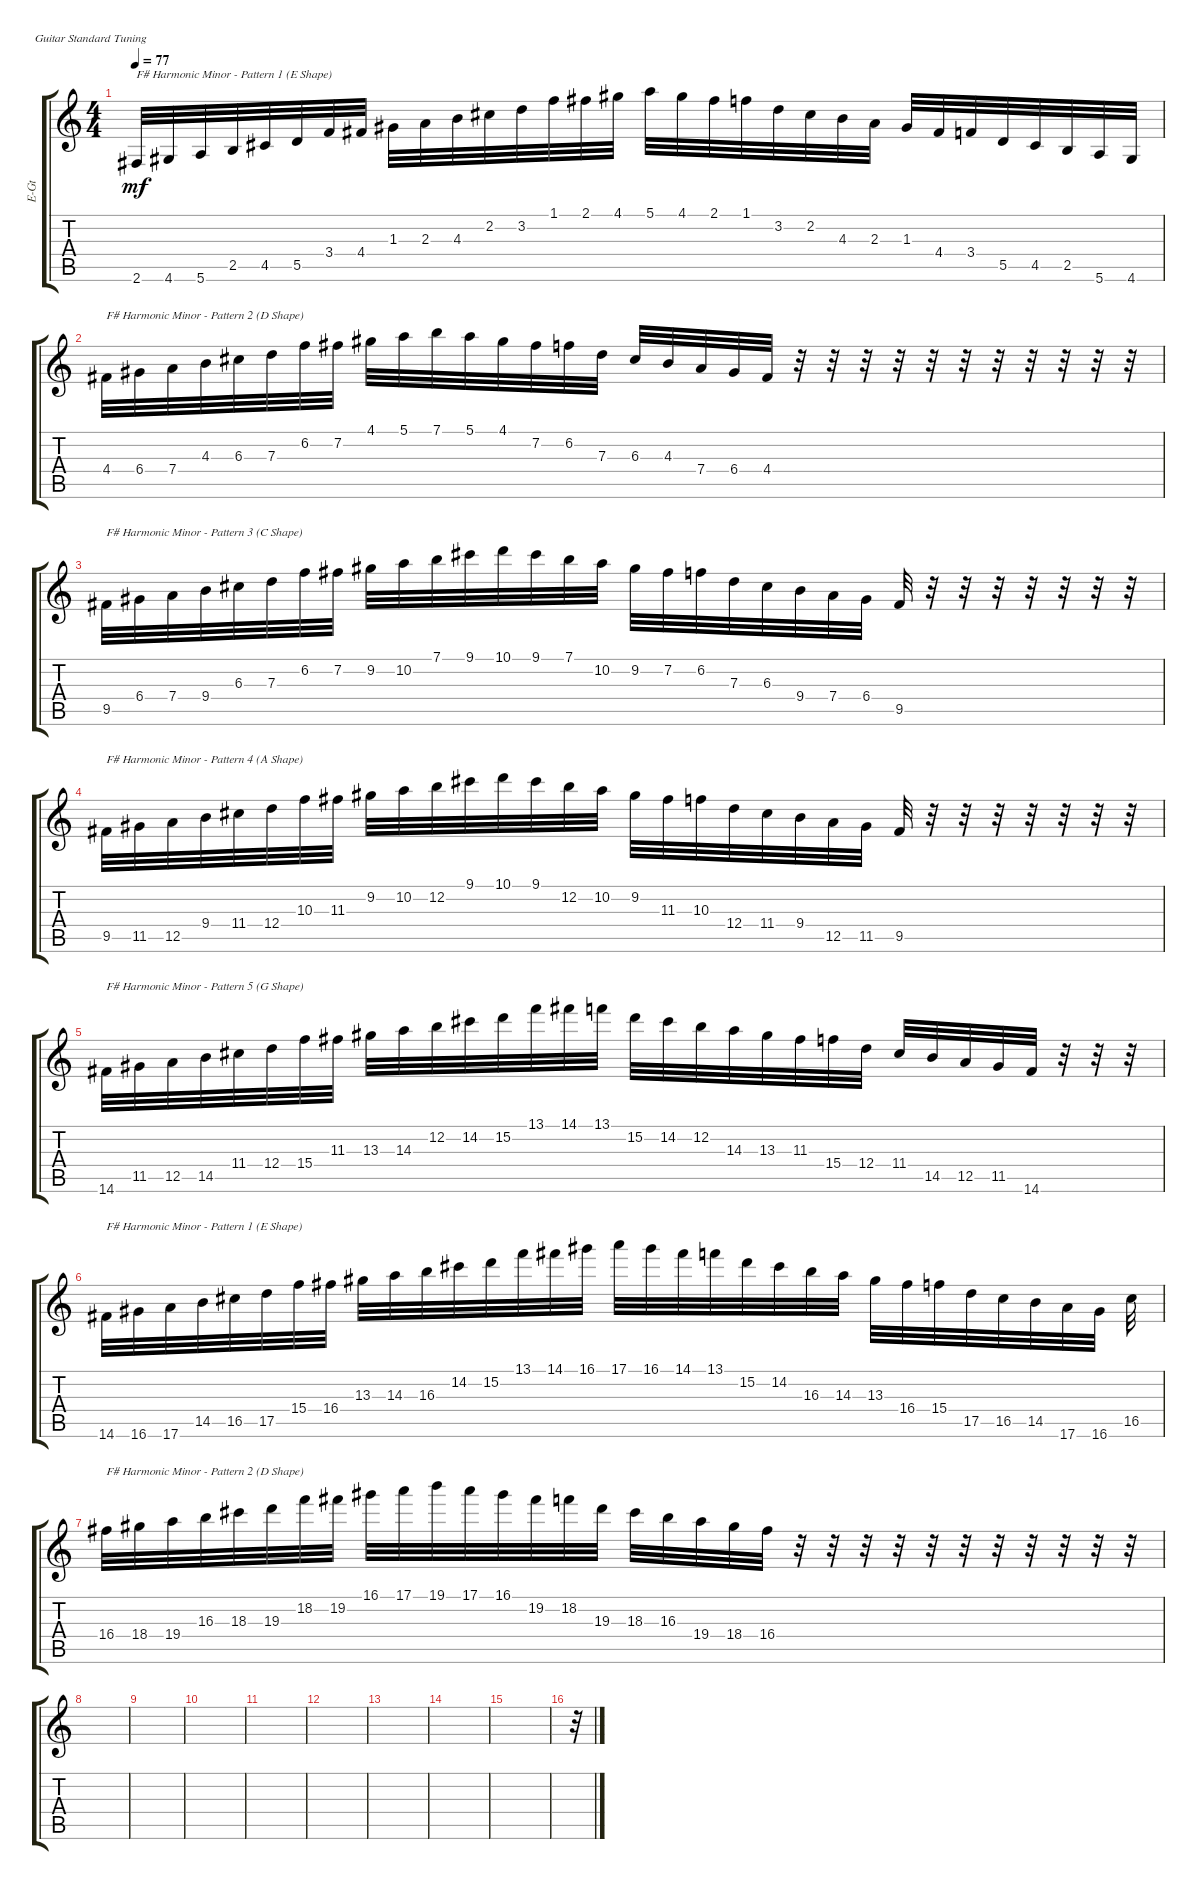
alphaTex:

\defaultSystemsLayout 4
\bracketExtendMode groupsimilarinstruments
\otherSystemsTrackNameOrientation horizontal
\track ("Electric Guitar" "E-Gt") {instrument overdrivenguitar}
\staff {score tabs}
\tuning (E4 B3 G3 D3 A2 E2)
\ts (4 4)
\tempo 77
\clef g2
\ks c
2.6{acc #}.32{txt "F# Harmonic Minor - Pattern 1 (E Shape)" dy mf instrument overdrivenguitar beam Up} 4.6{acc #}.32{beam Up} 5.6.32{beam Up} 2.5.32{beam Up} 4.5{acc #}.32{beam Up} 5.5.32{beam Up} 3.4.32{beam Up} 4.4{acc #}.32{beam Up} 1.3{acc #}.32{beam Down} 2.3.32{beam Down} 4.3.32{beam Down} 2.2{acc #}.32{beam Down} 3.2.32{beam Down} 1.1.32{beam Down} 2.1{acc #}.32{beam Down} 4.1{acc #}.32{beam Down} 5.1.32{beam Down} 4.1{acc #}.32{beam Down} 2.1{acc #}.32{beam Down} 1.1.32{beam Down} 3.2.32{beam Down} 2.2{acc #}.32{beam Down} 4.3.32{beam Down} 2.3.32{beam Down} 1.3{acc #}.32{beam Up} 4.4{acc #}.32{beam Up} 3.4.32{beam Up} 5.5.32{beam Up} 4.5{acc #}.32{beam Up} 2.5.32{beam Up} 5.6.32{beam Up} 4.6{acc #}.32{beam Up} |
4.4{acc #}.32{txt "F# Harmonic Minor - Pattern 2 (D Shape)" beam Down} 6.4{acc #}.32{beam Down} 7.4.32{beam Down} 4.3.32{beam Down} 6.3{acc #}.32{beam Down} 7.3.32{beam Down} 6.2.32{beam Down} 7.2{acc #}.32{beam Down} 4.1{acc #}.32{beam Down} 5.1.32{beam Down} 7.1.32{beam Down} 5.1.32{beam Down} 4.1{acc #}.32{beam Down} 7.2{acc #}.32{beam Down} 6.2.32{beam Down} 7.3.32{beam Down} 6.3{acc #}.32{beam Up} 4.3.32{beam Up} 7.4.32{beam Up} 6.4{acc #}.32{beam Up} 4.4{acc #}.32{beam Up} r.32{beam Down} r.32{beam Down} r.32{beam Down} r.32{beam Down} r.32{beam Up} r.32{beam Up} r.32{beam Up} r.32{beam Up} r.32{beam Up} r.32{beam Up} r.32{beam Up} |
9.5{acc #}.32{txt "F# Harmonic Minor - Pattern 3 (C Shape)" beam Down} 6.4{acc #}.32{beam Down} 7.4.32{beam Down} 9.4.32{beam Down} 6.3{acc #}.32{beam Down} 7.3.32{beam Down} 6.2.32{beam Down} 7.2{acc #}.32{beam Down} 9.2{acc #}.32{beam Down} 10.2.32{beam Down} 7.1.32{beam Down} 9.1{acc #}.32{beam Down} 10.1.32{beam Down} 9.1{acc #}.32{beam Down} 7.1.32{beam Down} 10.2.32{beam Down} 9.2{acc #}.32{beam Down} 7.2{acc #}.32{beam Down} 6.2.32{beam Down} 7.3.32{beam Down} 6.3{acc #}.32{beam Down} 9.4.32{beam Down} 7.4.32{beam Down} 6.4{acc #}.32{beam Down} 9.5{acc #}.32{beam Up} r.32{beam Up} r.32{beam Up} r.32{beam Up} r.32{beam Up} r.32{beam Up} r.32{beam Up} r.32{beam Up} |
9.5{acc #}.32{txt "F# Harmonic Minor - Pattern 4 (A Shape)" beam Down} 11.5{acc #}.32{beam Down} 12.5.32{beam Down} 9.4.32{beam Down} 11.4{acc #}.32{beam Down} 12.4.32{beam Down} 10.3.32{beam Down} 11.3{acc #}.32{beam Down} 9.2{acc #}.32{beam Down} 10.2.32{beam Down} 12.2.32{beam Down} 9.1{acc #}.32{beam Down} 10.1.32{beam Down} 9.1{acc #}.32{beam Down} 12.2.32{beam Down} 10.2.32{beam Down} 9.2{acc #}.32{beam Down} 11.3{acc #}.32{beam Down} 10.3.32{beam Down} 12.4.32{beam Down} 11.4{acc #}.32{beam Down} 9.4.32{beam Down} 12.5.32{beam Down} 11.5{acc #}.32{beam Down} 9.5{acc #}.32{beam Up} r.32{beam Up} r.32{beam Up} r.32{beam Up} r.32{beam Up} r.32{beam Up} r.32{beam Up} r.32{beam Up} |
14.6{acc #}.32{txt "F# Harmonic Minor - Pattern 5 (G Shape)" beam Down} 11.5{acc #}.32{beam Down} 12.5.32{beam Down} 14.5.32{beam Down} 11.4{acc #}.32{beam Down} 12.4.32{beam Down} 15.4.32{beam Down} 11.3{acc #}.32{beam Down} 13.3{acc #}.32{beam Down} 14.3.32{beam Down} 12.2.32{beam Down} 14.2{acc #}.32{beam Down} 15.2.32{beam Down} 13.1.32{beam Down} 14.1{acc #}.32{beam Down} 13.1.32{beam Down} 15.2.32{beam Down} 14.2{acc #}.32{beam Down} 12.2.32{beam Down} 14.3.32{beam Down} 13.3{acc #}.32{beam Down} 11.3{acc #}.32{beam Down} 15.4.32{beam Down} 12.4.32{beam Down} 11.4{acc #}.32{beam Up} 14.5.32{beam Up} 12.5.32{beam Up} 11.5{acc #}.32{beam Up} 14.6{acc #}.32{beam Up} r.32{beam Up} r.32{beam Up} r.32{beam Up} |
14.6{acc #}.32{txt "F# Harmonic Minor - Pattern 1 (E Shape)" beam Down} 16.6{acc #}.32{beam Down} 17.6.32{beam Down} 14.5.32{beam Down} 16.5{acc #}.32{beam Down} 17.5.32{beam Down} 15.4.32{beam Down} 16.4{acc #}.32{beam Down} 13.3{acc #}.32{beam Down} 14.3.32{beam Down} 16.3.32{beam Down} 14.2{acc #}.32{beam Down} 15.2.32{beam Down} 13.1.32{beam Down} 14.1{acc #}.32{beam Down} 16.1{acc #}.32{beam Down} 17.1.32{beam Down} 16.1{acc #}.32{beam Down} 14.1{acc #}.32{beam Down} 13.1.32{beam Down} 15.2.32{beam Down} 14.2{acc #}.32{beam Down} 16.3.32{beam Down} 14.3.32{beam Down} 13.3{acc #}.32{beam Down} 16.4{acc #}.32{beam Down} 15.4.32{beam Down} 17.5.32{beam Down} 16.5{acc #}.32{beam Down} 14.5.32{beam Down} 17.6.32{beam Down} 16.6{acc #}.32{beam Down} 16.5{acc #}.32{beam Down} |
16.4{acc #}.32{txt "F# Harmonic Minor - Pattern 2 (D Shape)" beam Down} 18.4{acc #}.32{beam Down} 19.4.32{beam Down} 16.3.32{beam Down} 18.3{acc #}.32{beam Down} 19.3.32{beam Down} 18.2.32{beam Down} 19.2{acc #}.32{beam Down} 16.1{acc #}.32{beam Down} 17.1.32{beam Down} 19.1.32{beam Down} 17.1.32{beam Down} 16.1{acc #}.32{beam Down} 19.2{acc #}.32{beam Down} 18.2.32{beam Down} 19.3.32{beam Down} 18.3{acc #}.32{beam Down} 16.3.32{beam Down} 19.4.32{beam Down} 18.4{acc #}.32{beam Down} 16.4{acc #}.32{beam Down} r.32{beam Down} r.32{beam Down} r.32{beam Down} r.32{beam Down} r.32{beam Down} r.32{beam Down} r.32{beam Down} r.32{beam Down} r.32{beam Down} r.32{beam Down} r.32{beam Down} |
|
|
|
|
|
|
|
|
r.32{beam Down}
